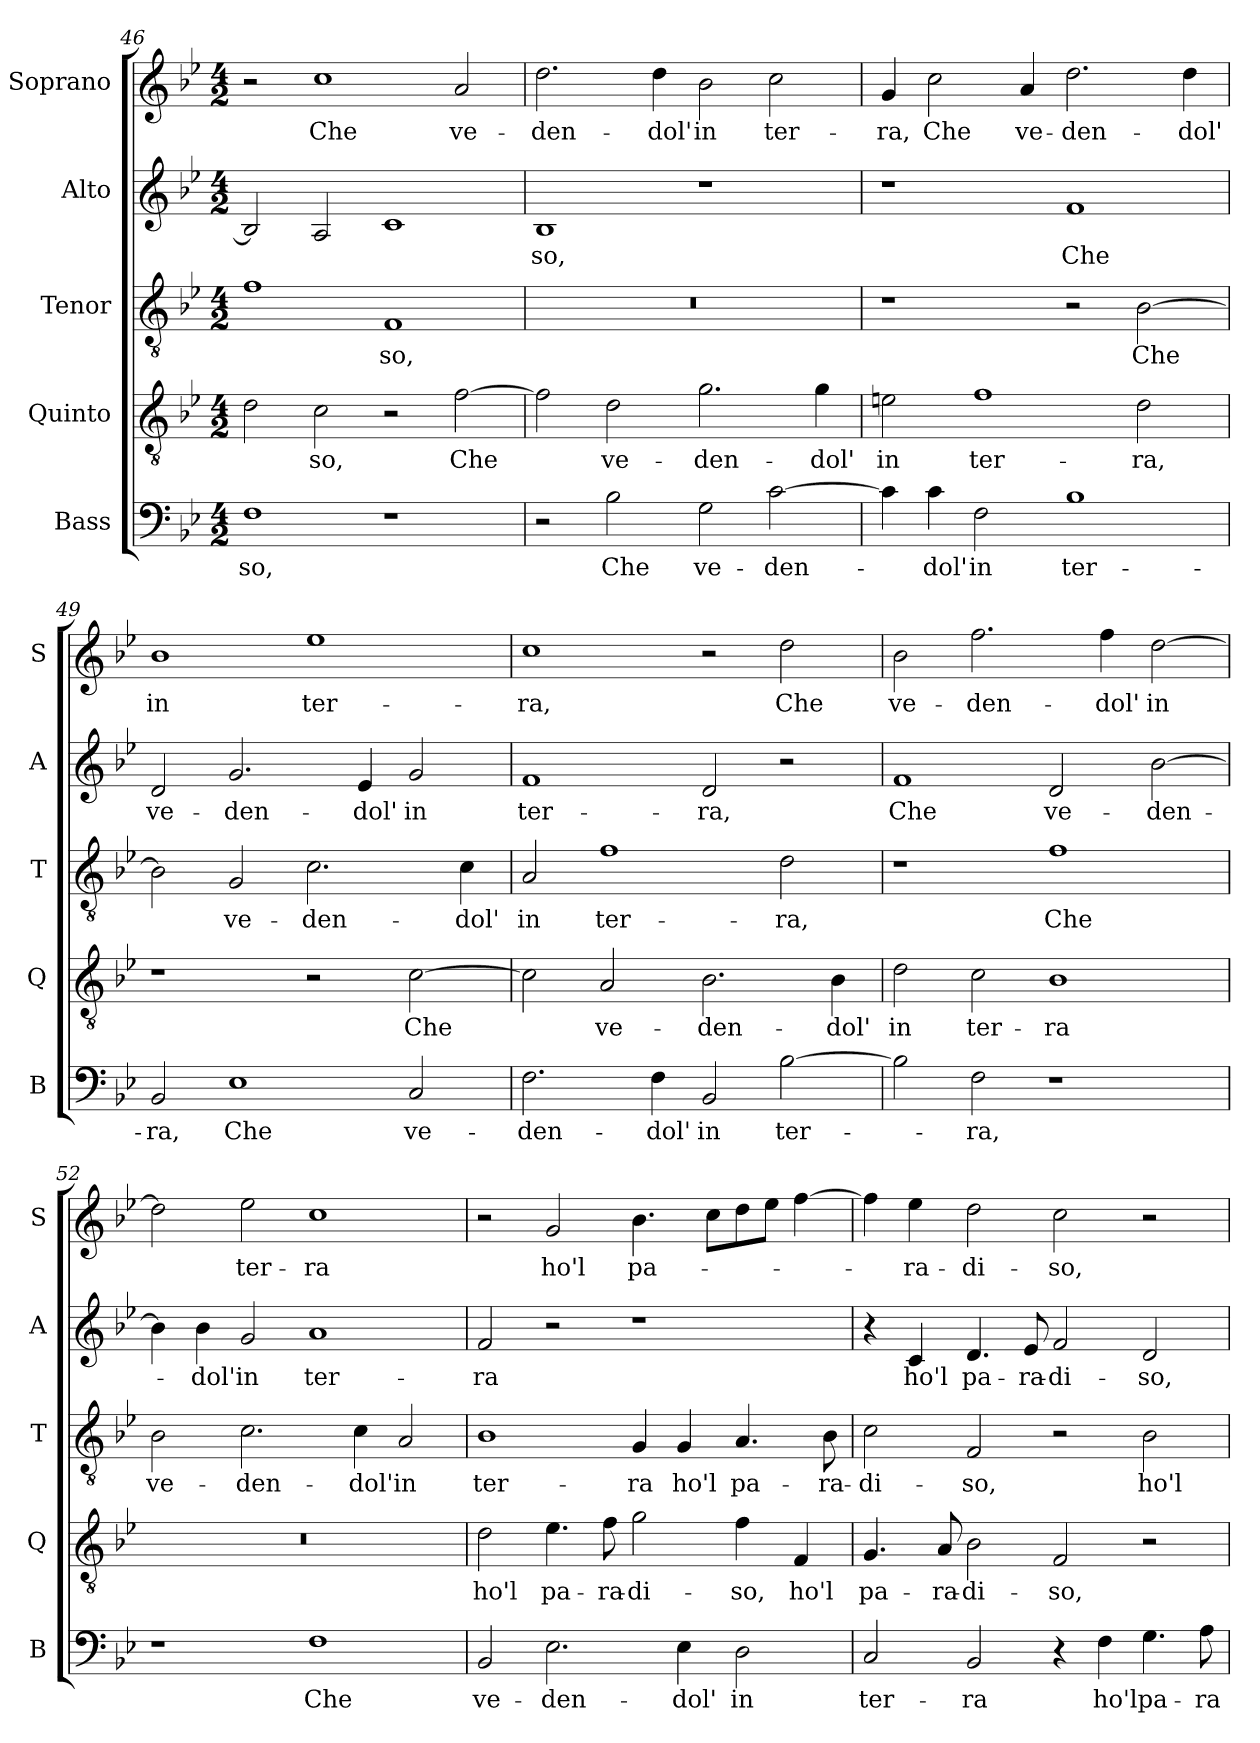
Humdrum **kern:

**kern	**text	**kern	**text	**kern	**text	**kern	**text	**kern	**text
*part5	*part5	*part4	*part4	*part3	*part3	*part2	*part2	*part1	*part1
*staff5	*staff5	*staff4	*staff4	*staff3	*staff3	*staff2	*staff2	*staff1	*staff1
*I"Bass	*	*I"Quinto	*	*I"Tenor	*	*I"Alto	*	*I"Soprano	*
*I'B	*	*I'Q	*	*I'T	*	*I'A	*	*I'S	*
*clefF4	*	*clefGv2	*	*clefGv2	*	*clefG2	*	*clefG2	*
*k[b-e-]	*	*k[b-e-]	*	*k[b-e-]	*	*k[b-e-]	*	*k[b-e-]	*
*B-:	*	*B-:	*	*B-:	*	*B-:	*	*B-:	*
*M4/2	*	*M4/2	*	*M4/2	*	*M4/2	*	*M4/2	*
=46	=46	=46	=46	=46	=46	=46	=46	=46	=46
!	!LO:LY:b	!	!	!	!	!	!	!	!
1F	-so,	2d\	.	1f	.	2B-/]	.	2r	.
!	!	!	!LO:LY:b	!	!	!	!	!	!LO:LY:b
.	.	2c\	-so,	.	.	2A/	.	1cc	Che
!	!	!	!	!	!LO:LY:b	!	!	!	!
1r	.	2r	.	1F	-so,	1c	.	.	.
!	!	!	!LO:LY:b	!	!	!	!	!	!LO:LY:b
.	.	[2f\	Che	.	.	.	.	2a/	ve-
=47	=47	=47	=47	=47	=47	=47	=47	=47	=47
!	!	!	!	!	!	!	!LO:LY:b	!	!LO:LY:b
2r	.	2f\]	.	0r	.	1B-	-so,	2.dd\	-den-
!	!LO:LY:b	!	!LO:LY:b	!	!	!	!	!	!
2B-\	Che	2d\	ve-	.	.	.	.	.	.
!	!	!	!	!	!	!	!	!	!LO:LY:b
.	.	.	.	.	.	.	.	4dd\	-dol'
!	!LO:LY:b	!	!LO:LY:b	!	!	!	!	!	!LO:LY:b
2G\	ve-	2.g\	-den-	.	.	1r	.	2b-\	in
!	!LO:LY:b	!	!	!	!	!	!	!	!LO:LY:b
[2c\	-den-	.	.	.	.	.	.	2cc\	ter-
!	!	!	!LO:LY:b	!	!	!	!	!	!
.	.	4g\	-dol'	.	.	.	.	.	.
!!LO:LB:g=z
=48	=48	=48	=48	=48	=48	=48	=48	=48	=48
!	!	!	!LO:LY:b	!	!	!	!	!	!LO:LY:b
4c\]	.	2en\	in	1r	.	1r	.	4g/	-ra,
!	!LO:LY:b	!	!	!	!	!	!	!	!LO:LY:b
4c\	-dol'	.	.	.	.	.	.	2cc\	Che
!	!LO:LY:b	!	!LO:LY:b	!	!	!	!	!	!
2F\	in	1f	ter-	.	.	.	.	.	.
!	!	!	!	!	!	!	!	!	!LO:LY:b
.	.	.	.	.	.	.	.	4a/	ve-
!	!LO:LY:b	!	!	!	!	!	!LO:LY:b	!	!LO:LY:b
1B-	ter-	.	.	2r	.	1f	Che	2.dd\	-den-
!	!	!	!LO:LY:b	!	!LO:LY:b	!	!	!	!
.	.	2d\	-ra,	[2B-\	Che	.	.	.	.
!	!	!	!	!	!	!	!	!	!LO:LY:b
.	.	.	.	.	.	.	.	4dd\	-dol'
=49	=49	=49	=49	=49	=49	=49	=49	=49	=49
!	!LO:LY:b	!	!	!	!	!	!LO:LY:b	!	!LO:LY:b
2BB-/	-ra,	1r	.	2B-\]	.	2d/	ve-	1b-	in
!	!LO:LY:b	!	!	!	!LO:LY:b	!	!LO:LY:b	!	!
1E-	Che	.	.	2G/	ve-	2.g/	-den-	.	.
!	!	!	!	!	!LO:LY:b	!	!	!	!LO:LY:b
.	.	2r	.	2.c\	-den-	.	.	1ee-	ter-
!	!	!	!	!	!	!	!LO:LY:b	!	!
.	.	.	.	.	.	4e-/	-dol'	.	.
!	!LO:LY:b	!	!LO:LY:b	!	!	!	!LO:LY:b	!	!
2C/	ve-	[2c\	Che	.	.	2g/	in	.	.
!	!	!	!	!	!LO:LY:b	!	!	!	!
.	.	.	.	4c\	-dol'	.	.	.	.
=50	=50	=50	=50	=50	=50	=50	=50	=50	=50
!	!LO:LY:b	!	!	!	!LO:LY:b	!	!LO:LY:b	!	!LO:LY:b
2.F\	-den-	2c\]	.	2A/	in	1f	ter-	1cc	-ra,
!	!	!	!LO:LY:b	!	!LO:LY:b	!	!	!	!
.	.	2A/	ve-	1f	ter-	.	.	.	.
!	!LO:LY:b	!	!	!	!	!	!	!	!
4F\	-dol'	.	.	.	.	.	.	.	.
!	!LO:LY:b	!	!LO:LY:b	!	!	!	!LO:LY:b	!	!
2BB-/	in	2.B-\	-den-	.	.	2d/	-ra,	2r	.
!	!LO:LY:b	!	!	!	!LO:LY:b	!	!	!	!LO:LY:b
[2B-\	ter-	.	.	2d\	-ra,	2r	.	2dd\	Che
!	!	!	!LO:LY:b	!	!	!	!	!	!
.	.	4B-\	-dol'	.	.	.	.	.	.
=51	=51	=51	=51	=51	=51	=51	=51	=51	=51
!	!	!	!LO:LY:b	!	!	!	!LO:LY:b	!	!LO:LY:b
2B-\]	.	2d\	in	1r	.	1f	Che	2b-\	ve-
!	!LO:LY:b	!	!LO:LY:b	!	!	!	!	!	!LO:LY:b
2F\	-ra,	2c\	ter-	.	.	.	.	2.ff\	-den-
!	!	!	!LO:LY:b	!	!LO:LY:b	!	!LO:LY:b	!	!
1r	.	1B-	-ra	1f	Che	2d/	ve-	.	.
!	!	!	!	!	!	!	!	!	!LO:LY:b
.	.	.	.	.	.	.	.	4ff\	-dol'
!	!	!	!	!	!	!	!LO:LY:b	!	!LO:LY:b
.	.	.	.	.	.	[2b-\	-den-	[2dd\	in
!!LO:PB:g=z
=52	=52	=52	=52	=52	=52	=52	=52	=52	=52
!	!	!	!	!	!LO:LY:b	!	!	!	!
1r	.	0r	.	2B-\	ve-	4b-\]	.	2dd\]	.
!	!	!	!	!	!	!	!LO:LY:b	!	!
.	.	.	.	.	.	4b-\	-dol'	.	.
!	!	!	!	!	!LO:LY:b	!	!LO:LY:b	!	!LO:LY:b
.	.	.	.	2.c\	-den-	2g/	in	2ee-\	ter-
!	!LO:LY:b	!	!	!	!	!	!LO:LY:b	!	!LO:LY:b
1F	Che	.	.	.	.	1a	ter-	1cc	-ra
!	!	!	!	!	!LO:LY:b	!	!	!	!
.	.	.	.	4c\	-dol'	.	.	.	.
!	!	!	!	!	!LO:LY:b	!	!	!	!
.	.	.	.	2A/	in	.	.	.	.
=53	=53	=53	=53	=53	=53	=53	=53	=53	=53
!	!LO:LY:b	!	!LO:LY:b	!	!LO:LY:b	!	!LO:LY:b	!	!
2BB-/	ve-	2d\	ho'l	1B-	ter-	2f/	-ra	2r	.
!	!LO:LY:b	!	!LO:LY:b	!	!	!	!	!	!LO:LY:b
2.E-\	-den-	4.e-\	pa-	.	.	2r	.	2g/	ho'l
!	!	!	!LO:LY:b	!	!	!	!	!	!
.	.	8f\	-ra-	.	.	.	.	.	.
!	!	!	!LO:LY:b	!	!LO:LY:b	!	!	!	!LO:LY:b
.	.	2g\	-di-	4G/	-ra	1r	.	4.b-\	pa-
!	!LO:LY:b	!	!	!	!LO:LY:b	!	!	!	!
4E-\	-dol'	.	.	4G/	ho'l	.	.	.	.
.	.	.	.	.	.	.	.	8cc\L	.
!	!LO:LY:b	!	!LO:LY:b	!	!LO:LY:b	!	!	!	!
2D\	in	4f\	-so,	4.A/	pa-	.	.	8dd\	.
.	.	.	.	.	.	.	.	8ee-\J	.
!	!	!	!LO:LY:b	!	!	!	!	!	!
.	.	4F/	ho'l	.	.	.	.	[4ff\	.
!	!	!	!	!	!LO:LY:b	!	!	!	!
.	.	.	.	8B-\	-ra-	.	.	.	.
=54	=54	=54	=54	=54	=54	=54	=54	=54	=54
!	!LO:LY:b	!	!LO:LY:b	!	!LO:LY:b	!	!	!	!
2C/	ter-	4.G/	pa-	2c\	-di-	4r	.	4ff\]	.
!	!	!	!	!	!	!	!LO:LY:b	!	!LO:LY:b
.	.	.	.	.	.	4c/	ho'l	4ee-\	-ra-
!	!	!	!LO:LY:b	!	!	!	!	!	!
.	.	8A/	-ra-	.	.	.	.	.	.
!	!LO:LY:b	!	!LO:LY:b	!	!LO:LY:b	!	!LO:LY:b	!	!LO:LY:b
2BB-/	-ra	2B-\	-di-	2F/	-so,	4.d/	pa-	2dd\	-di-
!	!	!	!	!	!	!	!LO:LY:b	!	!
.	.	.	.	.	.	8e-/	-ra-	.	.
!	!	!	!LO:LY:b	!	!	!	!LO:LY:b	!	!LO:LY:b
4r	.	2F/	-so,	2r	.	2f/	-di-	2cc\	-so,
!	!LO:LY:b	!	!	!	!	!	!	!	!
4F\	ho'l	.	.	.	.	.	.	.	.
!	!LO:LY:b	!	!	!	!LO:LY:b	!	!LO:LY:b	!	!
4.G\	pa-	2r	.	2B-\	ho'l	2d/	-so,	2r	.
!	!LO:LY:b	!	!	!	!	!	!	!	!
8A\	-ra-	.	.	.	.	.	.	.	.
=	=	=	=	=	=	=	=	=	=
*-	*-	*-	*-	*-	*-	*-	*-	*-	*-
